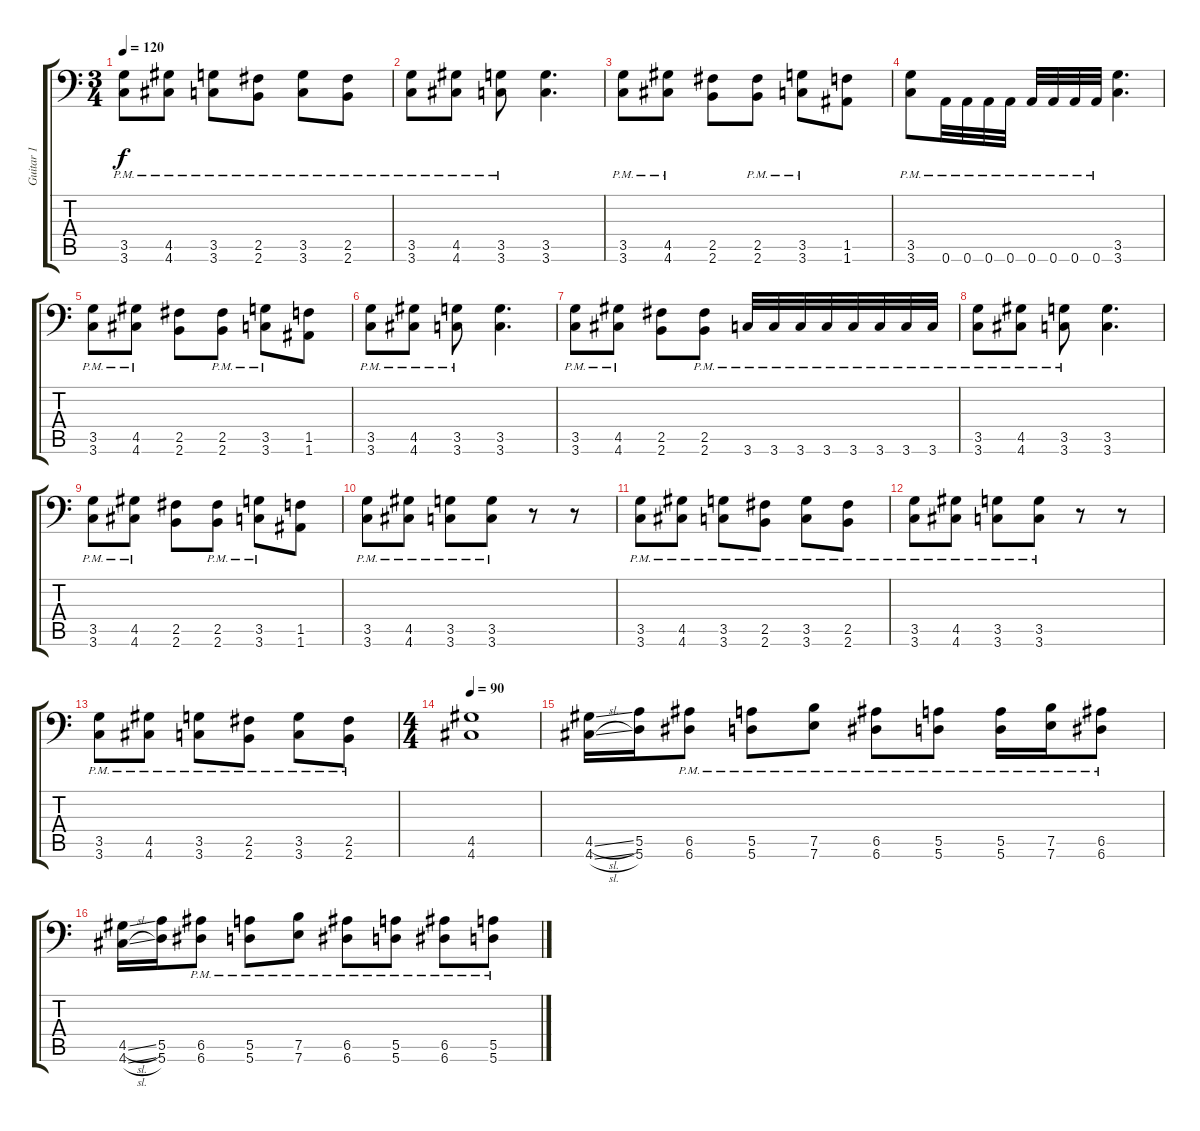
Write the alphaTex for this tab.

\track ("Guitar 1" "Guitar 1") {instrument distortionguitar}
\staff {score tabs}
\tuning (B3 Gb3 D3 A2 E2 A1) {hide}
\ts (3 4)
\tempo 120
\clef f4
\ks c
(3.5{pm} 3.6{pm}).8{dy f} (4.5{pm} 4.6{pm}).8 (3.5{pm} 3.6{pm}).8 (2.5{pm} 2.6{pm}).8 (3.5{pm} 3.6{pm}).8 (2.5{pm} 2.6{pm}).8 |
(3.5{pm} 3.6{pm}).8 (4.5{pm} 4.6{pm}).8 (3.5{pm} 3.6{pm}).8 (3.5 3.6).4{d} |
(3.5{pm} 3.6{pm}).8 (4.5{pm} 4.6{pm}).8 (2.5 2.6).8 (2.5{pm} 2.6{pm}).8 (3.5{pm} 3.6{pm}).8 (1.5 1.6).8 |
(3.5{pm} 3.6{pm}).8 0.6{pm}.32 0.6{pm}.32 0.6{pm}.32 0.6{pm}.32 0.6{pm}.32 0.6{pm}.32 0.6{pm}.32 0.6{pm}.32 (3.5 3.6).4{d} |
(3.5{pm} 3.6{pm}).8 (4.5{pm} 4.6{pm}).8 (2.5 2.6).8 (2.5{pm} 2.6{pm}).8 (3.5{pm} 3.6{pm}).8 (1.5 1.6).8 |
(3.5{pm} 3.6{pm}).8 (4.5{pm} 4.6{pm}).8 (3.5{pm} 3.6{pm}).8 (3.5 3.6).4{d} |
(3.5{pm} 3.6{pm}).8 (4.5{pm} 4.6{pm}).8 (2.5 2.6).8 (2.5{pm} 2.6{pm}).8 3.6{pm}.32 3.6{pm}.32 3.6{pm}.32 3.6{pm}.32 3.6{pm}.32 3.6{pm}.32 3.6{pm}.32 3.6{pm}.32 |
(3.5{pm} 3.6{pm}).8 (4.5{pm} 4.6{pm}).8 (3.5{pm} 3.6{pm}).8 (3.5 3.6).4{d} |
(3.5{pm} 3.6{pm}).8 (4.5{pm} 4.6{pm}).8 (2.5 2.6).8 (2.5{pm} 2.6{pm}).8 (3.5{pm} 3.6{pm}).8 (1.5 1.6).8 |
(3.5{pm} 3.6{pm}).8 (4.5{pm} 4.6{pm}).8 (3.5{pm} 3.6{pm}).8 (3.5{pm} 3.6{pm}).8 r.8 r.8 |
(3.5{pm} 3.6{pm}).8 (4.5{pm} 4.6{pm}).8 (3.5{pm} 3.6{pm}).8 (2.5{pm} 2.6{pm}).8 (3.5{pm} 3.6{pm}).8 (2.5{pm} 2.6{pm}).8 |
(3.5{pm} 3.6{pm}).8 (4.5{pm} 4.6{pm}).8 (3.5{pm} 3.6{pm}).8 (3.5{pm} 3.6{pm}).8 r.8 r.8 |
(3.5{pm} 3.6{pm}).8 (4.5{pm} 4.6{pm}).8 (3.5{pm} 3.6{pm}).8 (2.5{pm} 2.6{pm}).8 (3.5{pm} 3.6{pm}).8 (2.5{pm} 2.6{pm}).8 |
\ts (4 4)
\tempo 90
(4.5 4.6).1 |
(4.5{sl} 4.6{sl}).16 (5.5 5.6).16 (6.5{pm} 6.6{pm}).8 (5.5{pm} 5.6{pm}).8 (7.5{pm} 7.6{pm}).8 (6.5{pm} 6.6{pm}).8 (5.5{pm} 5.6{pm}).8 (5.5{pm} 5.6{pm}).16 (7.5{pm} 7.6{pm}).16 (6.5{pm} 6.6{pm}).8 |
(4.5{sl} 4.6{sl}).16 (5.5 5.6).16 (6.5{pm} 6.6{pm}).8 (5.5{pm} 5.6{pm}).8 (7.5{pm} 7.6{pm}).8 (6.5{pm} 6.6{pm}).8 (5.5{pm} 5.6{pm}).8 (6.5{pm} 6.6{pm}).8 (5.5{pm} 5.6{pm}).8
